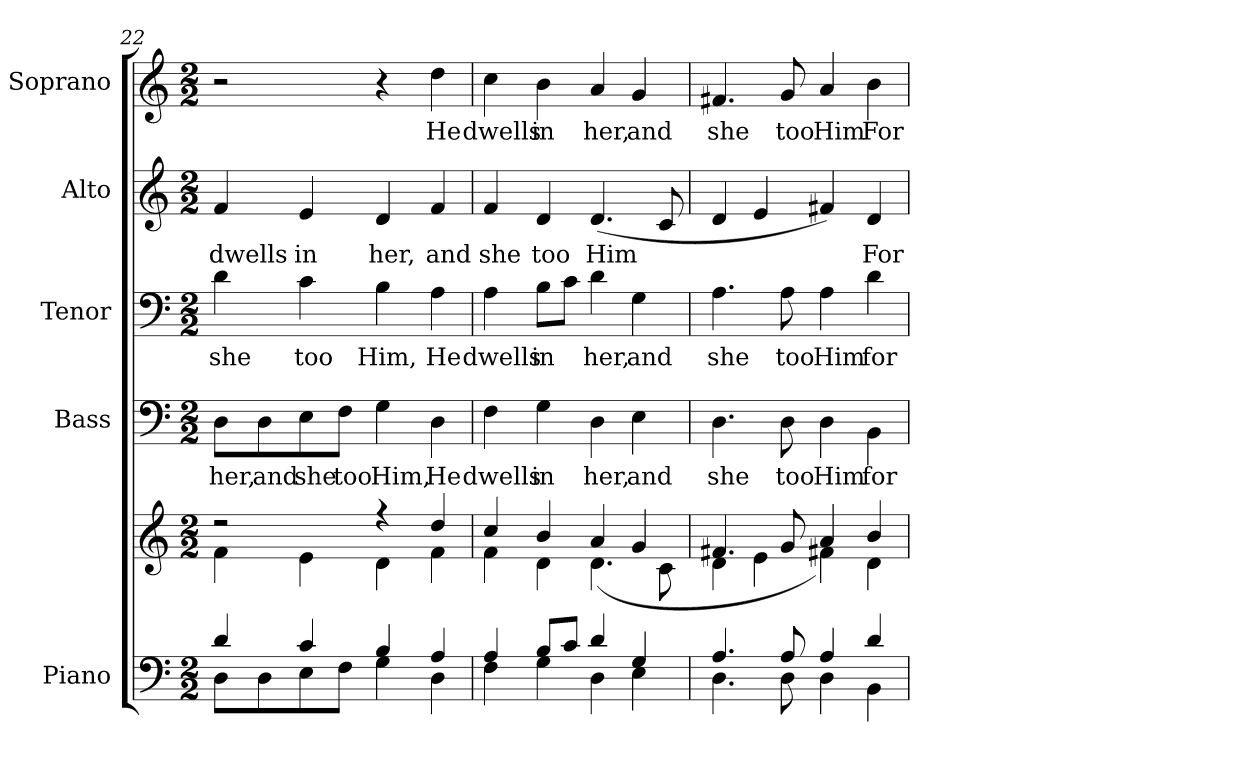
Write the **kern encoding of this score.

**kern	**kern	**kern	**text	**kern	**text	**kern	**text	**kern	**text
*part5	*part5	*part4	*part4	*part3	*part3	*part2	*part2	*part1	*part1
*staff6	*staff5	*staff4	*staff4	*staff3	*staff3	*staff2	*staff2	*staff1	*staff1
*I"Piano	*	*I"Bass	*	*I"Tenor	*	*I"Alto	*	*I"Soprano	*
*I'Pno.	*	*I'B.	*	*I'T.	*	*I'A.	*	*I'S.	*
!!LO:PB:g=z
*clefF4	*clefG2	*clefF4	*	*clefF4	*	*clefG2	*	*clefG2	*
*k[]	*k[]	*k[]	*	*k[]	*	*k[]	*	*k[]	*
*C:	*C:	*C:	*	*C:	*	*C:	*	*C:	*
*M2/2	*M2/2	*M2/2	*	*M2/2	*	*M2/2	*	*M2/2	*
=22	=22	=22	=22	=22	=22	=22	=22	=22	=22
*^	*^	*	*	*	*	*	*	*	*
!	!	!	!	!	!LO:LY:b:color=#000000	!	!	!	!	!	!
!	!	!	!	!	!	!	!LO:LY:b:color=#000000	!	!	!	!
!	!	!	!	!	!	!	!	!	!LO:LY:b:color=#000000	!	!
4di/	8Di\L	2r	4fi\	8Di\L	her,	4di\	she	4fi/	dwells	2r	.
!	!	!	!	!	!LO:LY:b:color=#000000	!	!	!	!	!	!
.	8Di\	.	.	8Di\	and	.	.	.	.	.	.
!	!	!	!	!	!LO:LY:b:color=#000000	!	!	!	!	!	!
!	!	!	!	!	!	!	!LO:LY:b:color=#000000	!	!	!	!
!	!	!	!	!	!	!	!	!	!LO:LY:b:color=#000000	!	!
4ci/	8Ei\	.	4ei\	8Ei\	she	4ci\	too	4ei/	in	.	.
!	!	!	!	!	!LO:LY:b:color=#000000	!	!	!	!	!	!
.	8Fi\J	.	.	8Fi\J	too	.	.	.	.	.	.
!	!	!	!	!	!LO:LY:b:color=#000000	!	!	!	!	!	!
!	!	!	!	!	!	!	!LO:LY:b:color=#000000	!	!	!	!
!	!	!	!	!	!	!	!	!	!LO:LY:b:color=#000000	!	!
4Bi/	4Gi\	4r	4di\	4Gi\	Him,	4Bi\	Him,	4di/	her,	4r	.
!	!	!	!	!	!LO:LY:b:color=#000000	!	!	!	!	!	!
!	!	!	!	!	!	!	!LO:LY:b:color=#000000	!	!	!	!
!	!	!	!	!	!	!	!	!	!LO:LY:b:color=#000000	!	!
!	!	!	!	!	!	!	!	!	!	!	!LO:LY:b:color=#000000
4Ai/	4Di\	4ddi/	4fi\	4Di\	He	4Ai\	He	4fi/	and	4ddi\	He
=23	=23	=23	=23	=23	=23	=23	=23	=23	=23	=23	=23
!	!	!	!	!	!LO:LY:b:color=#000000	!	!	!	!	!	!
!	!	!	!	!	!	!	!LO:LY:b:color=#000000	!	!	!	!
!	!	!	!	!	!	!	!	!	!LO:LY:b:color=#000000	!	!
!	!	!	!	!	!	!	!	!	!	!	!LO:LY:b:color=#000000
4Ai/	4Fi\	4cci/	4fi\	4Fi\	dwells	4Ai\	dwells	4fi/	she	4cci\	dwells
!	!	!	!	!	!LO:LY:b:color=#000000	!	!	!	!	!	!
!	!	!	!	!	!	!	!LO:LY:b:color=#000000	!	!	!	!
!	!	!	!	!	!	!	!	!	!LO:LY:b:color=#000000	!	!
!	!	!	!	!	!	!	!	!	!	!	!LO:LY:b:color=#000000
8Bi/L	4Gi\	4bi/	4di\	4Gi\	in	8Bi\L	in	4di/	too	4bi\	in
8ci/J	.	.	.	.	.	8ci\J	.	.	.	.	.
!	!	!	!	!	!LO:LY:b:color=#000000	!	!	!	!	!	!
!	!	!	!	!	!	!	!LO:LY:b:color=#000000	!	!	!	!
!	!	!	!	!	!	!	!	!	!LO:LY:b:color=#000000	!	!
!	!	!	!	!	!	!	!	!	!	!	!LO:LY:b:color=#000000
4di/	4Di\	4ai/	(4.di\	4Di\	her,	4di\	her,	(4.di/	Him	4ai/	her,
!	!	!	!	!	!LO:LY:b:color=#000000	!	!	!	!	!	!
!	!	!	!	!	!	!	!LO:LY:b:color=#000000	!	!	!	!
!	!	!	!	!	!	!	!	!	!	!	!LO:LY:b:color=#000000
4Gi/	4Ei\	4gi/	.	4Ei\	and	4Gi\	and	.	.	4gi/	and
.	.	.	8ci\	.	.	.	.	8ci/	.	.	.
!!LO:PB:g=z
=24	=24	=24	=24	=24	=24	=24	=24	=24	=24	=24	=24
!	!	!	!	!	!LO:LY:b:color=#000000	!	!	!	!	!	!
!	!	!	!	!	!	!	!LO:LY:b:color=#000000	!	!	!	!
!	!	!	!	!	!	!	!	!	!	!	!LO:LY:b:color=#000000
4.Ai/	4.Di\	4.f#Xi/	4di\	4.Di\	she	4.Ai\	she	4di/	.	4.f#Xi/	she
.	.	.	4ei\	.	.	.	.	4ei/	.	.	.
!	!	!	!	!	!LO:LY:b:color=#000000	!	!	!	!	!	!
!	!	!	!	!	!	!	!LO:LY:b:color=#000000	!	!	!	!
!	!	!	!	!	!	!	!	!	!	!	!LO:LY:b:color=#000000
8Ai/	8Di\	8gi/	.	8Di\	too	8Ai\	too	.	.	8gi/	too
!	!	!	!	!	!LO:LY:b:color=#000000	!	!	!	!	!	!
!	!	!	!	!	!	!	!LO:LY:b:color=#000000	!	!	!	!
!	!	!	!	!	!	!	!	!	!	!	!LO:LY:b:color=#000000
4Ai/	4Di\	4ai/	4f#Xi\)	4Di\	Him	4Ai\	Him	4f#Xi/)	.	4ai/	Him
!	!	!	!	!	!LO:LY:b:color=#000000	!	!	!	!	!	!
!	!	!	!	!	!	!	!LO:LY:b:color=#000000	!	!	!	!
!	!	!	!	!	!	!	!	!	!LO:LY:b:color=#000000	!	!
!	!	!	!	!	!	!	!	!	!	!	!LO:LY:b:color=#000000
4di/	4BBi\	4bi/	4di\	4BBi\	for	4di\	for	4di/	For	4bi\	For
*v	*v	*	*	*	*	*	*	*	*	*	*
*	*v	*v	*	*	*	*	*	*	*	*
=	=	=	=	=	=	=	=	=	=
*-	*-	*-	*-	*-	*-	*-	*-	*-	*-
